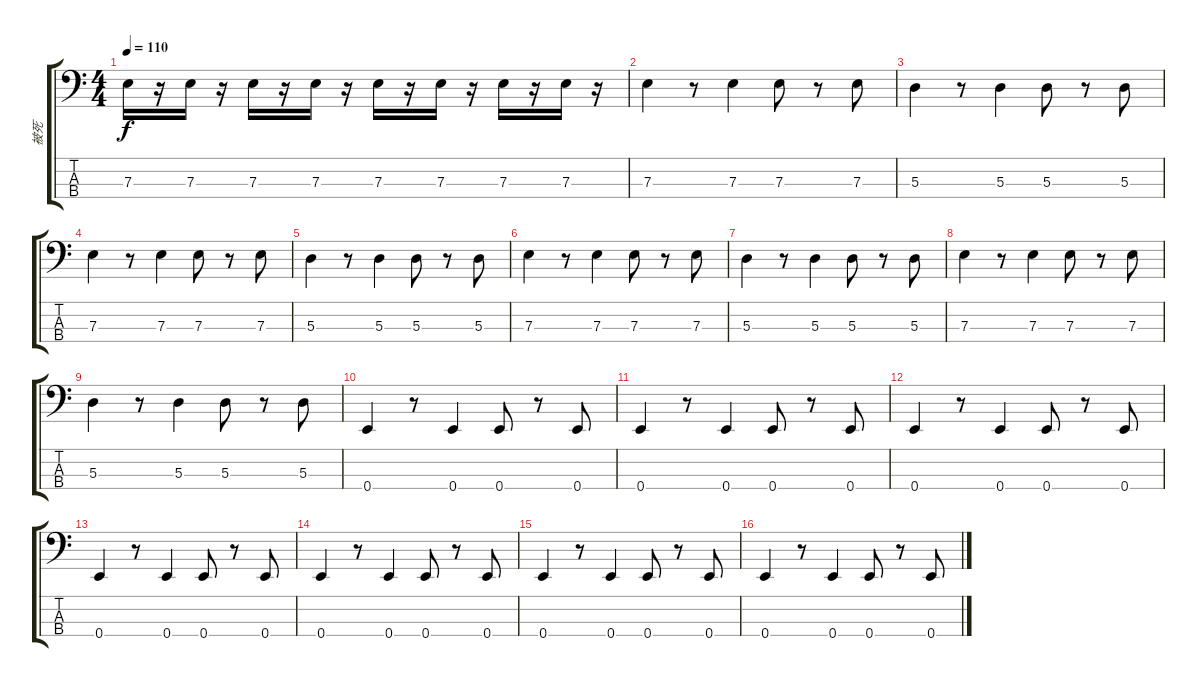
\track ("被死" "被死") {instrument electricbassfinger}
\staff {score tabs}
\tuning (G2 D2 A1 E1) {hide}
\ts (4 4)
\tempo 110
\clef f4
\ks c
7.3.16{dy f} r.16 7.3.16 r.16 7.3.16 r.16 7.3.16 r.16 7.3.16 r.16 7.3.16 r.16 7.3.16 r.16 7.3.16 r.16 |
7.3.4 r.8 7.3.4 7.3.8 r.8 7.3.8 |
5.3.4 r.8 5.3.4 5.3.8 r.8 5.3.8 |
7.3.4 r.8 7.3.4 7.3.8 r.8 7.3.8 |
5.3.4 r.8 5.3.4 5.3.8 r.8 5.3.8 |
7.3.4 r.8 7.3.4 7.3.8 r.8 7.3.8 |
5.3.4 r.8 5.3.4 5.3.8 r.8 5.3.8 |
7.3.4 r.8 7.3.4 7.3.8 r.8 7.3.8 |
5.3.4 r.8 5.3.4 5.3.8 r.8 5.3.8 |
0.4.4 r.8 0.4.4 0.4.8 r.8 0.4.8 |
0.4.4 r.8 0.4.4 0.4.8 r.8 0.4.8 |
0.4.4 r.8 0.4.4 0.4.8 r.8 0.4.8 |
0.4.4 r.8 0.4.4 0.4.8 r.8 0.4.8 |
0.4.4 r.8 0.4.4 0.4.8 r.8 0.4.8 |
0.4.4 r.8 0.4.4 0.4.8 r.8 0.4.8 |
0.4.4 r.8 0.4.4 0.4.8 r.8 0.4.8
